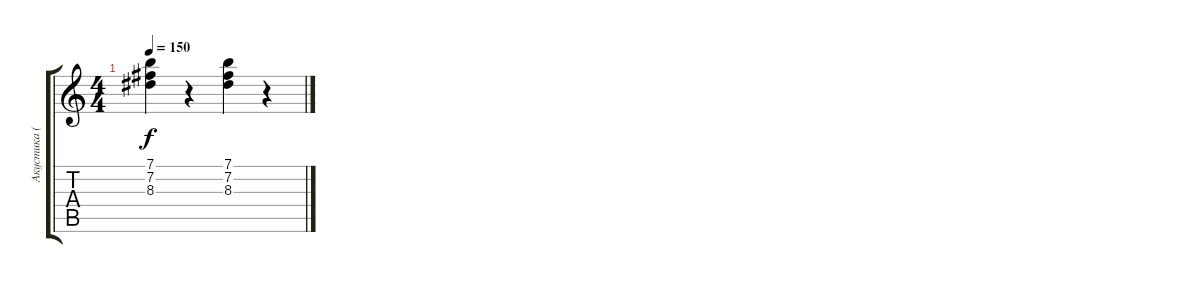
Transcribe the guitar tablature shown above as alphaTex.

\track ("Акустика (Женя)" "Акустика (") {instrument acousticguitarsteel}
\staff {score tabs}
\tuning (E4 B3 G3 D3 A2 E2) {hide}
\ts (4 4)
\tempo 150
\clef g2
\ks c
(7.1 7.2 8.3).4{dy f} r.4 (7.1 7.2 8.3).4 r.4
